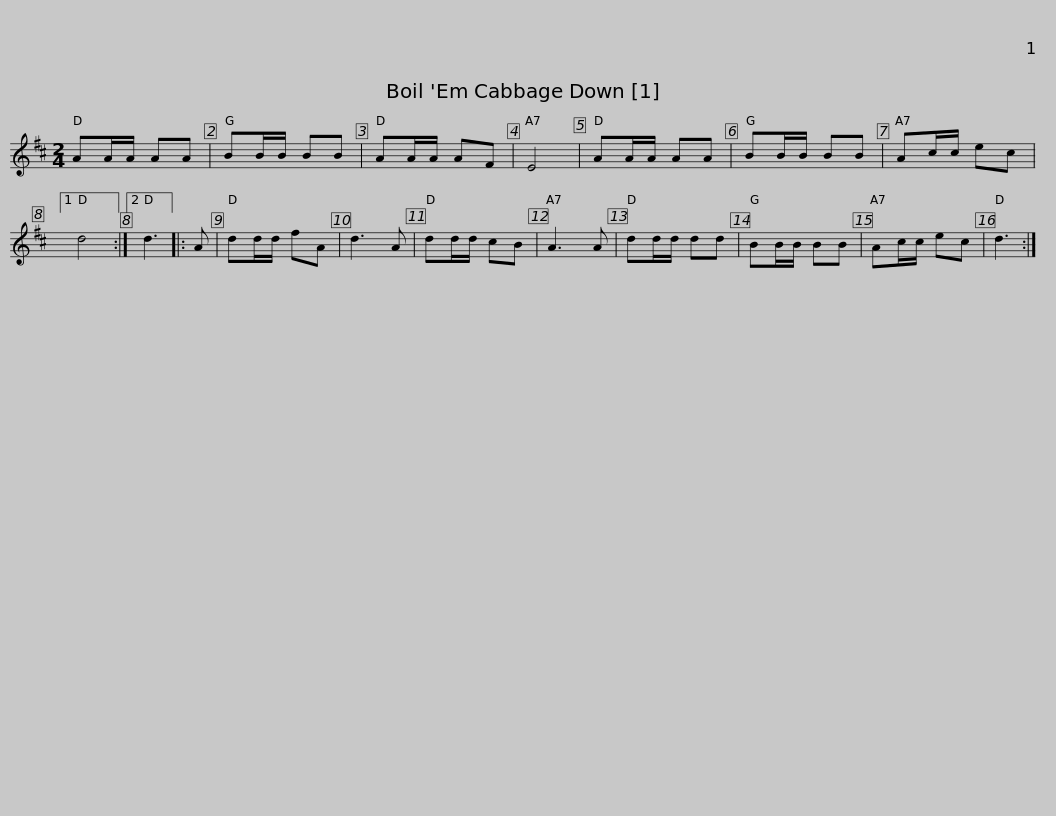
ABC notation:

X:1
L:1/8
M:2/4
I:linebreak $
K:D
V:1 treble
V:1
 AA/A/ AA | BB/B/ BB | AA/A/ AF | E4 | AA/A/ AA | %5
 BB/B/ BB | Ac/c/ ec |1 d4 :|2 d3 |: A |$ %10
 dd/d/ fA | d3 A | dd/d/ cB | A3 A | dd/d/ dd | %15
 BB/B/ BB | Ac/c/ ec | d3 :| %18
